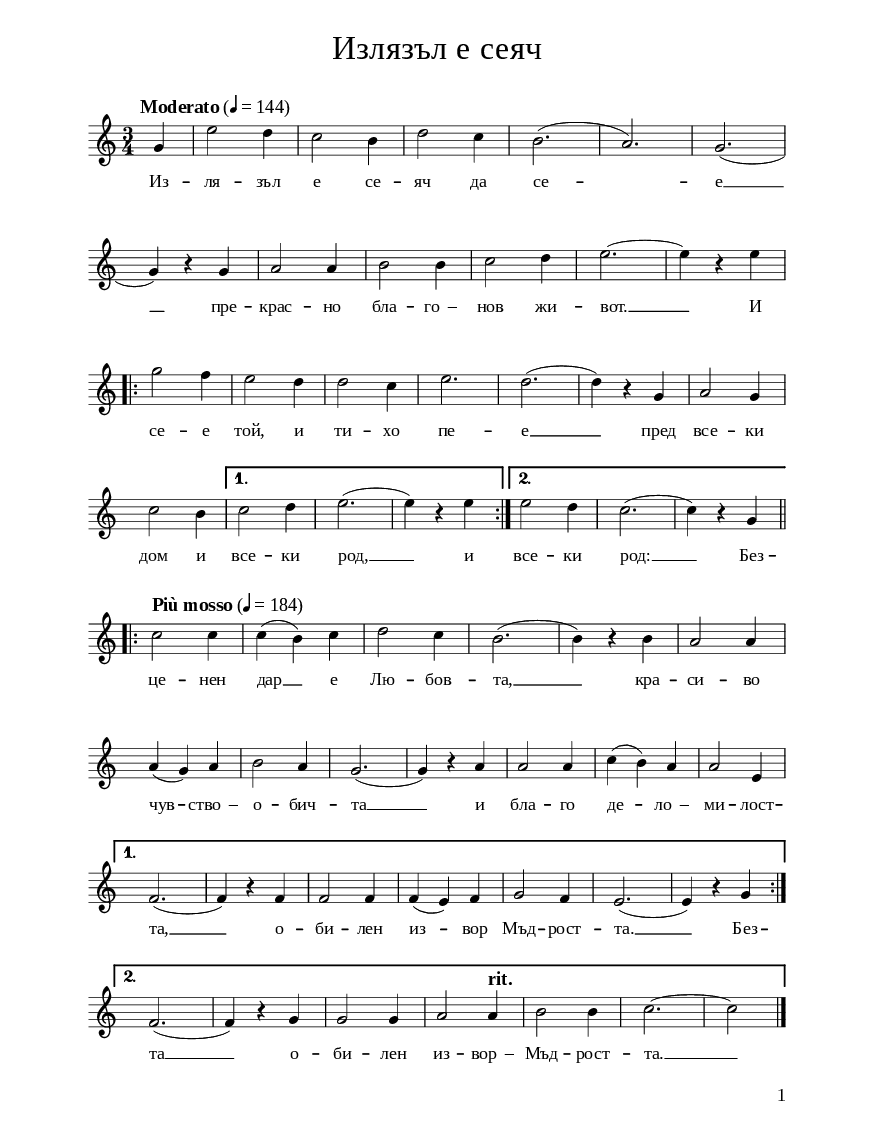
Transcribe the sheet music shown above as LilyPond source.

\version "2.24.2"

% include paper part and global functions
\include "include/globals.ily"

"rightBraces018" = \markup {
  \column {
    % repeat braces
    \translate #'(0 . -5.6 )
    \right-brace #18


    \translate #'(0 . -10 )
    \right-brace #45

    \translate #'(0 . -14.9 )
    \right-brace #18



  }
  \column {
    % repeat numbers
    \translate #'(0 . -6.2 )
    2

    \translate #'(0 . -12.2 )
    2

    \translate #'(0 . -18.9 )
    2
  }
}

\bookpart {
  \label #'ref018
  \tocItem \markup "Излязъл е сеяч"
  \include "include/bookpart-paper.ily"
  \score {
    \include "include/score-layout.ily"

    \new Voice \absolute  {
      \clef treble
      \key c \major
      \time 3/4
      \tempoFunc "Moderato" 4 "144"

      \partial 4 g'4| e''2 d''4| c''2 b'4|d''2 c''4| b'2. (|a'2.) g'2. (| \break

      g'4 ) r4 g'4 | a'2 a'4 | b'2 b'4 | c''2 d''4 | e''2.~ e''4 r4 e'' | \break

      \repeat volta 2 {
        g''2 f''4 | e''2 d''4 | d''2 c''4 | e''2.| d''2. ( |d''4) r4 g'4| a'2 g'4| \break

        c''2 b'4 |
      }
      \alternative {
        {  c''2 d''4| e''2. (| e''4 ) r4  e''4| }
        { e''2 d''4 | c''2. (| c''4 )  r4 g'4  |  \break }
      }

      \repeat volta 2 {
        \tempoFunc "Più mosso" 4 "184"
        \bar ".|:-||" c''2 c''4 | c''4 ( b'4 ) c''4 | d''2 c''4 | b'2. (| b'4 ) r4 b'4 | a'2 a'4 | \break
        a'4 ( g'4 ) a'4 | b'2 a'4 | g'2. ( | g'4 ) r4 a'4 | a'2 a'4 | c''4 ( b'4) a'4 | a'2 e'4 |  \break
      }
      \alternative {
        {  f'2. (|  f'4 )  r4 f'4 | f'2 f'4 | f'4 ( e'4 ) f'4 | g'2 f'4 |e'2. (| e'4 ) r4 g'4   \break }
        {
          f'2. (|  f'4 ) r4 g'4 | g'2 g'4 | a'2
          \override Score.RehearsalMark.outside-staff-priority = #599
          \tempo"rit."  % places rit. below alternative bracket
          a'4 | b'2 b'4 | c''2. ~ | c''2  \bar "|." \pageBreak
        }
      }
    }

    \addlyrics {
      Из -- ля -- зъл е се -- яч да се -- е __
      пре -- крас -- но бла -- "го  –" нов жи -- вот. __ И
      се -- е той, и ти -- хо пе -- е __ пред все -- ки
      дом и все -- ки род, __  и все -- ки род: __ Без --
      це -- нен дар __ е Лю -- бов -- та, __ кра --  си -- во
      чув -- "ство  –" о -- бич -- та __  и бла -- го де -- "ло  –" ми -- лост --
      та, __  о -- би -- лен из -- вор Мъд -- рост -- та. __ Без --
      та  __  о -- би -- лен из -- "вор  –" Мъд -- рост -- та. __
    }

    \header {
      title = \titleFunc "Излязъл е сеяч" "Izljazăl e sejač"
    }

    \midi{}

  } % score


  \markup \fontsize #bgCoupletFontSize {
    \hspace #15
    \override #`(baseline-skip . ,bgCoupletBaselineSkip) % affects space between column lines
    \column {

      \line { 2. И който чуе, в миг потръпва }
      \line {   "   " от тоя благ и мил напев; }
      \line {   "   " и просиява, и възкръсва, }
      \line {   "   " и благославя тоз посев. }
      \line { " " }
      \line { "   " \italic {Припев: } }
      \line {  "   " Безценен дар е Любовта, }
      \line { "   " красиво чувство – обичта }
      \line { "   " и благо дело – милостта, }
      \line {  "   " обилен извор – Мъдростта.}

      \line { " " }
      \line { "   " \italic {Припев ...} }

      \line { " " }
      \line { 3. Любов Вселената облива, }
      \line {   "   " от обич грее всяка твар; }
      \line {   "   " живот в живота се прелива, }
      \line {   "   " тук няма вече млад и стар. }
      \line { " " }
      \line { "   " \italic {Припев ...} }
    }
    \"rightBraces018"
  }


} % bookpart
